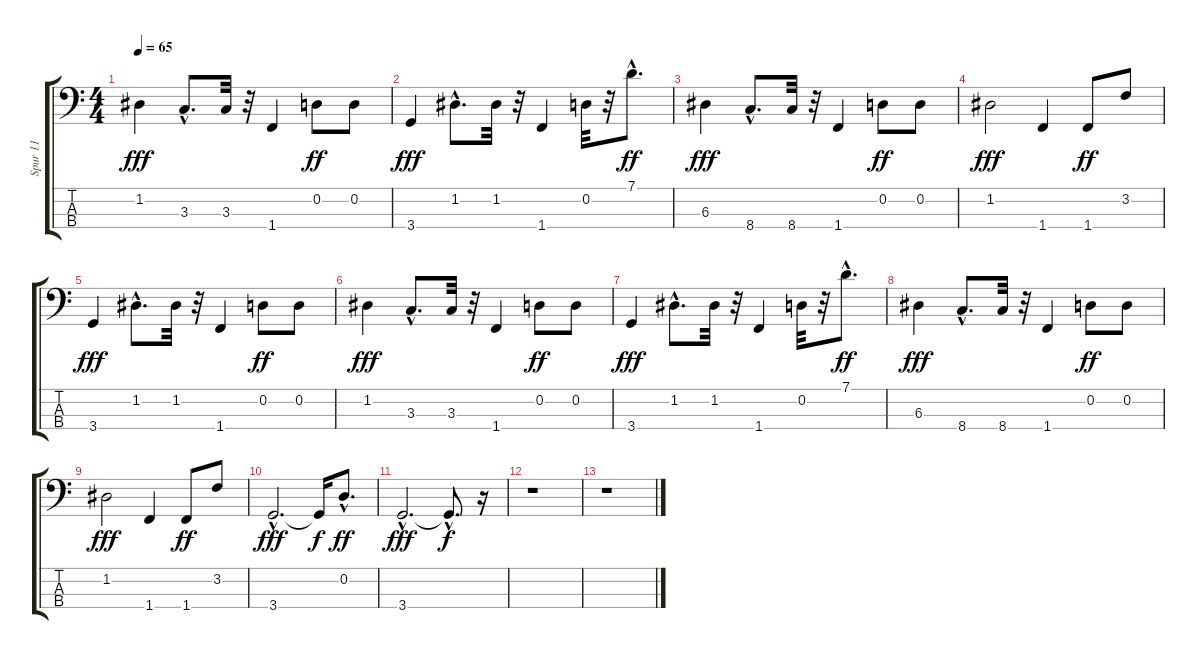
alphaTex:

\track ("Spur 11" "Spur 11") {instrument fretlessbass}
\staff {score tabs}
\tuning (G2 D2 A1 E1) {hide}
\ts (4 4)
\tempo 65
\clef f4
\ks c
1.2.4{dy fff} 3.3{hac}.8{d} 3.3.32 r.32 1.4.4 0.2.8{dy ff} 0.2.8 |
3.4.4{dy fff} 1.2{hac}.8{d} 1.2.32 r.32 1.4.4 0.2.32 r.32 7.1{hac}.8{d dy ff} |
6.3.4{dy fff} 8.4{hac}.8{d} 8.4.32 r.32 1.4.4 0.2.8{dy ff} 0.2.8 |
1.2.2{dy fff instrument fretlessbass} 1.4.4 1.4.8{dy ff} 3.2.8 |
3.4.4{dy fff instrument fretlessbass} 1.2{hac}.8{d} 1.2.32 r.32 1.4.4 0.2.8{dy ff} 0.2.8 |
1.2.4{dy fff} 3.3{hac}.8{d} 3.3.32 r.32 1.4.4 0.2.8{dy ff} 0.2.8 |
3.4.4{dy fff} 1.2{hac}.8{d} 1.2.32 r.32 1.4.4 0.2.32 r.32 7.1{hac}.8{d dy ff} |
6.3.4{dy fff} 8.4{hac}.8{d} 8.4.32 r.32 1.4.4 0.2.8{dy ff} 0.2.8 |
1.2.2{dy fff instrument fretlessbass} 1.4.4 1.4.8{dy ff} 3.2.8 |
3.4{hac}.2{d dy fff instrument fretlessbass} 3.4{t}.16{dy f} 0.2{hac}.8{d dy ff} |
3.4{hac}.2{d dy fff} 3.4{hac t}.8{d dy f} r.16 |
r.1 |
r.1
